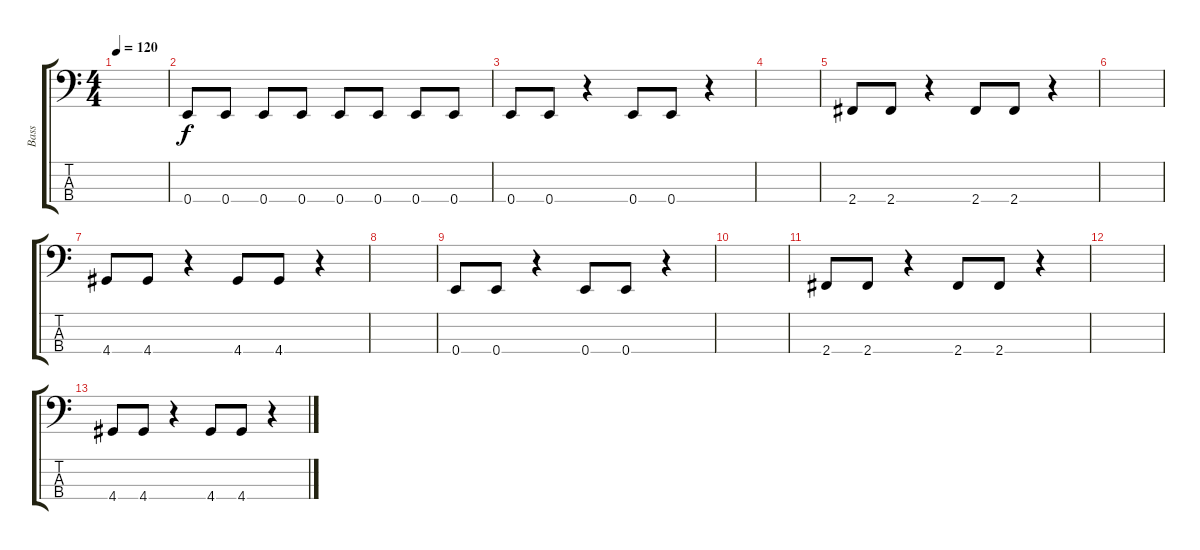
\track ("Bass" "Bass") {instrument electricbassfinger}
\staff {score tabs}
\tuning (G2 D2 A1 E1) {hide}
\ts (4 4)
\tempo 120
\clef f4
\ks c
|
0.4.8{volume 3} 0.4.8{volume 5} 0.4.8{volume 9} 0.4.8{volume 11} 0.4.8{volume 12} 0.4.8{volume 13} 0.4.8 0.4.8 |
0.4.8 0.4.8 r.4 0.4.8 0.4.8 r.4 |
|
2.4.8 2.4.8 r.4 2.4.8 2.4.8 r.4 |
|
4.4.8 4.4.8 r.4 4.4.8 4.4.8 r.4 |
|
0.4.8 0.4.8 r.4 0.4.8 0.4.8 r.4 |
|
2.4.8 2.4.8 r.4 2.4.8 2.4.8 r.4 |
|
4.4.8 4.4.8 r.4 4.4.8 4.4.8 r.4
